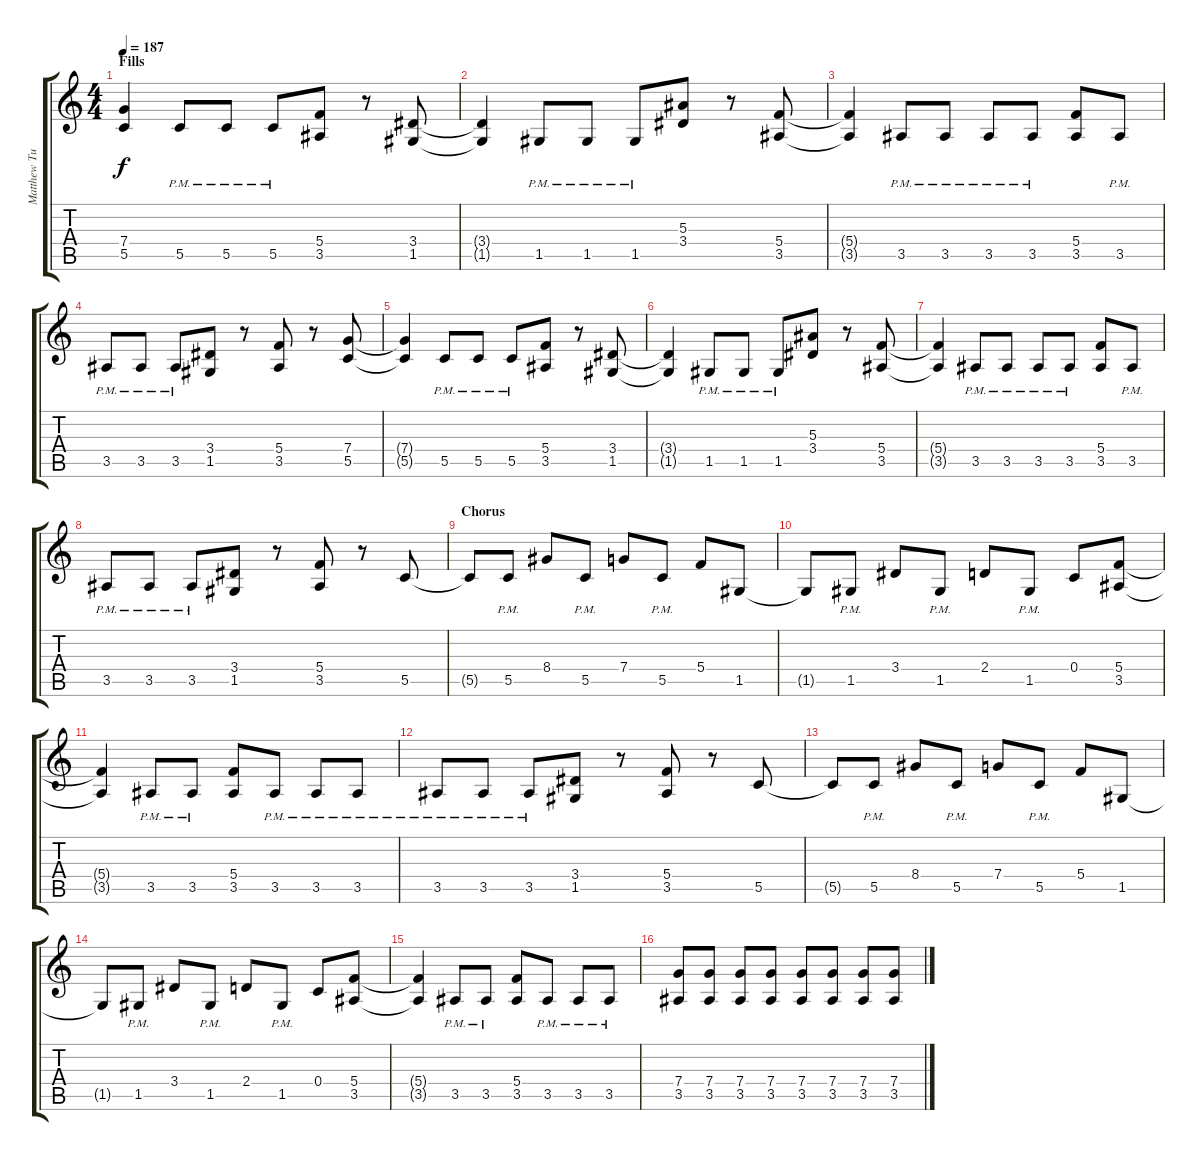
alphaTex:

\track ("Matthew Tuck - Rhythm" "Matthew Tu") {instrument distortionguitar}
\staff {score tabs}
\tuning (D4 A3 F3 C3 G2 C2) {hide}
\ts (4 4)
\section ("" "Fills")
\tempo 187
\clef g2
\ks c
(7.4{t} 5.5{t}).4{dy f} 5.5{pm}.8 5.5{pm}.8 5.5{pm}.8 (5.4 3.5).8 r.8 (3.4 1.5).8 |
(3.4{t} 1.5{t}).4 1.5{pm}.8 1.5{pm}.8 1.5{pm}.8 (5.3 3.4).8 r.8 (5.4 3.5).8 |
(5.4{t} 3.5{t}).4 3.5{pm}.8 3.5{pm}.8 3.5{pm}.8 3.5{pm}.8 (5.4 3.5).8 3.5{pm}.8 |
3.5{pm}.8 3.5{pm}.8 3.5{pm}.8 (3.4 1.5).8 r.8 (5.4 3.5).8 r.8 (7.4 5.5).8 |
(7.4{t} 5.5{t}).4 5.5{pm}.8 5.5{pm}.8 5.5{pm}.8 (5.4 3.5).8 r.8 (3.4 1.5).8 |
(3.4{t} 1.5{t}).4 1.5{pm}.8 1.5{pm}.8 1.5{pm}.8 (5.3 3.4).8 r.8 (5.4 3.5).8 |
(5.4{t} 3.5{t}).4 3.5{pm}.8 3.5{pm}.8 3.5{pm}.8 3.5{pm}.8 (5.4 3.5).8 3.5{pm}.8 |
3.5{pm}.8 3.5{pm}.8 3.5{pm}.8 (3.4 1.5).8 r.8 (5.4 3.5).8 r.8 5.5.8 |
\section ("" "Chorus")
5.5{t}.8 5.5{pm}.8 8.4.8 5.5{pm}.8 7.4.8 5.5{pm}.8 5.4.8 1.5.8 |
1.5{t}.8 1.5{pm}.8 3.4.8 1.5{pm}.8 2.4.8 1.5{pm}.8 0.4.8 (5.4 3.5).8 |
(5.4{t} 3.5{t}).4 3.5{pm}.8 3.5{pm}.8 (5.4 3.5).8 3.5{pm}.8 3.5{pm}.8 3.5{pm}.8 |
3.5{pm}.8 3.5{pm}.8 3.5{pm}.8 (3.4 1.5).8 r.8 (5.4 3.5).8 r.8 5.5.8 |
5.5{t}.8 5.5{pm}.8 8.4.8 5.5{pm}.8 7.4.8 5.5{pm}.8 5.4.8 1.5.8 |
1.5{t}.8 1.5{pm}.8 3.4.8 1.5{pm}.8 2.4.8 1.5{pm}.8 0.4.8 (5.4 3.5).8 |
(5.4{t} 3.5{t}).4 3.5{pm}.8 3.5{pm}.8 (5.4 3.5).8 3.5{pm}.8 3.5{pm}.8 3.5{pm}.8 |
(7.4 3.5).8 (7.4 3.5).8 (7.4 3.5).8 (7.4 3.5).8 (7.4 3.5).8 (7.4 3.5).8 (7.4 3.5).8 (7.4 3.5).8
